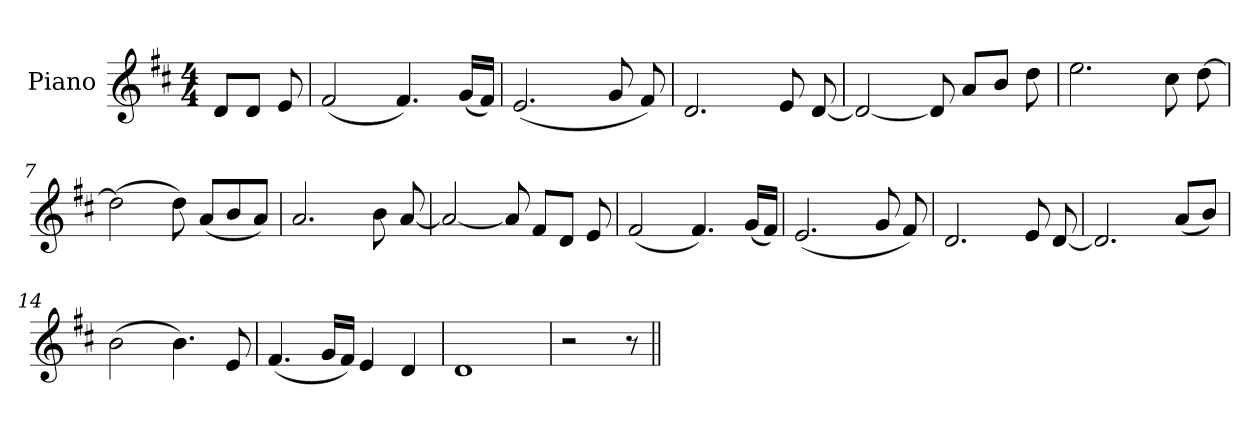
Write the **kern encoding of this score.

**kern
*part1
*staff1
*I"Piano
*I'Pno
*clefG2
*k[f#c#]
*D:
*M4/4
=1
8d/L
8d/J
8e/
=2
(2f#/
4.f#/)
(16g/LL
16f#/JJ)
=3
(2.e/
8g/
8f#/)
=4
2.d/
8e/
[8d/
=5
2d/_
8d/]
8a/L
8b/J
8dd\
=6
2.ee\
8cc#\
[8dd\
!!LO:LB:g=z
=7
(2dd\]
8dd\)
(8a/L
8b/
8a/J)
=8
2.a/
8b\
[8a/
=9
2a/_
8a/]
8f#/L
8d/J
8e/
=10
(2f#/
4.f#/)
(16g/LL
16f#/JJ)
=11
(2.e/
8g/
8f#/)
=12
2.d/
8e/
[8d/
!!LO:LB:g=z
=13
2.d/]
(8a/L
8b/J)
=14
(2b\
4.b\)
8e/
=15
(4.f#/
16g/LL
16f#/JJ)
4e/
4d/
=16
1d
=17
2r
8r
=||
*-
